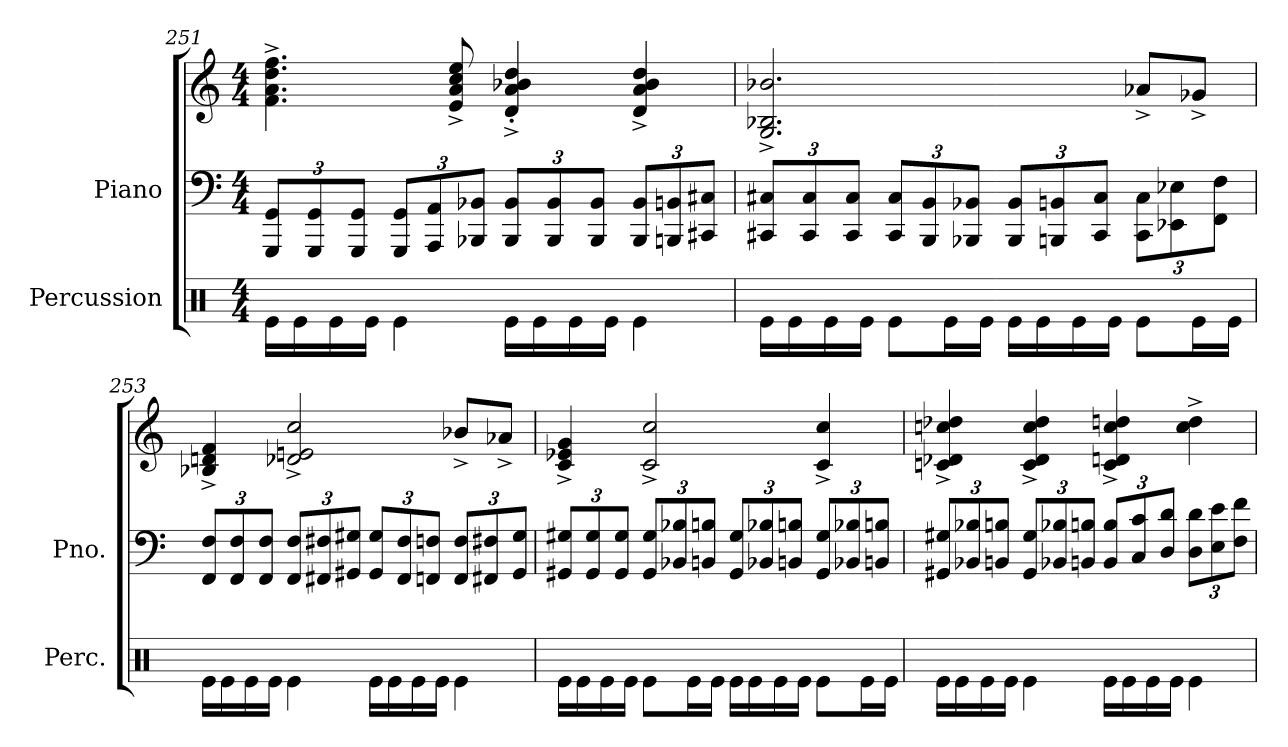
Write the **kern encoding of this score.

**kern	**kern	**kern
*part2	*part1	*part1
*staff3	*staff2	*staff1
*I"Percussion	*I"Piano	*
*I'Perc.	*I'Pno.	*
*clefX	*clefF4	*clefG2
*k[]	*k[]	*k[]
*	*C:	*C:
*M4/4	*M4/4	*M4/4
=251	=251	=251
16Re\LL	12GGG/ 12GG/L	4.f\^ 4.a\^ 4.dd\^ 4.ff\^
16Re\	.	.
.	12GGG/ 12GG/	.
16Re\	.	.
.	12GGG/ 12GG/J	.
16Re\JJ	.	.
4Re\	12GGG/ 12GG/L	.
.	12AAA/ 12AA/	.
.	.	8e/^ 8a/^ 8cc/^ 8ee/^
.	12BBB-X/ 12BB-X/J	.
16Re\LL	12BBB-/ 12BB-/L	4d/'^ 4a/'^ 4b-X/'^ 4dd/'^
16Re\	.	.
.	12BBB-/ 12BB-/	.
16Re\	.	.
.	12BBB-/ 12BB-/J	.
16Re\JJ	.	.
4Re\	12BBB-/ 12BB-/L	4d/^ 4a/^ 4b-/^ 4dd/^
.	12BBBn/ 12BBn/	.
.	12CC#X/ 12C#X/J	.
=252	=252	=252
16Re\LL	12CC#X/ 12C#X/L	2.G/^ 2.B-X/^ 2.b-X/^
16Re\	.	.
.	12CC#/ 12C#/	.
16Re\	.	.
.	12CC#/ 12C#/J	.
16Re\JJ	.	.
8Re\L	12CC#/ 12C#/L	.
.	12BBB/ 12BB/	.
16Re\L	.	.
.	12BBB-X/ 12BB-X/J	.
16Re\JJ	.	.
16Re\LL	12BBB-/ 12BB-/L	.
16Re\	.	.
.	12BBBn/ 12BBn/	.
16Re\	.	.
.	12CC#/ 12C#/J	.
16Re\JJ	.	.
8Re\L	12CC#\ 12C#\L	8a-X^/L
.	12EE-X\ 12E-X\	.
16Re\L	.	8g-X^/J
.	12FF\ 12F\J	.
16Re\JJ	.	.
=253	=253	=253
16Re\LL	12FF/ 12F/L	4B-X/^ 4dn/^ 4f/^
16Re\	.	.
.	12FF/ 12F/	.
16Re\	.	.
.	12FF/ 12F/J	.
16Re\JJ	.	.
4Re\	12FF/ 12F/L	2d-X/^ 2en/^ 2cc/^
.	12FF#X/ 12F#X/	.
.	12GG#X/ 12G#X/J	.
16Re\LL	12GG#/ 12G#/L	.
16Re\	.	.
.	12FF#/ 12F#/	.
16Re\	.	.
.	12FFn/ 12Fn/J	.
16Re\JJ	.	.
4Re\	12FF/ 12F/L	8b-X^/L
.	12FF#X/ 12F#X/	.
.	.	8a-X^/J
.	12GG#/ 12G#/J	.
!!LO:LB:g=z
=254	=254	=254
16Re\LL	12GG#X/ 12G#X/L	4c/^ 4e-X/^ 4g/^
16Re\	.	.
.	12GG#/ 12G#/	.
16Re\	.	.
.	12GG#/ 12G#/J	.
16Re\JJ	.	.
8Re\L	12GG#/ 12G#/L	2c/^ 2cc/^
.	12BB-X/ 12B-X/	.
16Re\L	.	.
.	12BBn/ 12Bn/J	.
16Re\JJ	.	.
16Re\LL	12GG#/ 12G#/L	.
16Re\	.	.
.	12BB-X/ 12B-X/	.
16Re\	.	.
.	12BBn/ 12Bn/J	.
16Re\JJ	.	.
8Re\L	12GG#/ 12G#/L	4c/^ 4cc/^
.	12BB-X/ 12B-X/	.
16Re\L	.	.
.	12BBn/ 12Bn/J	.
16Re\JJ	.	.
=255	=255	=255
16Re\LL	12GG#X/ 12G#X/L	4cn/^ 4d-X/^ 4ccn/^ 4dd-X/^
16Re\	.	.
.	12BB-X/ 12B-X/	.
16Re\	.	.
.	12BBn/ 12Bn/J	.
16Re\JJ	.	.
4Re\	12GG#/ 12G#/L	4c/^ 4d-/^ 4cc/^ 4dd-/^
.	12BB-X/ 12B-X/	.
.	12BBn/ 12Bn/J	.
16Re\LL	12BB/ 12B/L	4c/^ 4dn/^ 4cc/^ 4ddn/^
16Re\	.	.
.	12C/ 12c/	.
16Re\	.	.
.	12D/ 12d/J	.
16Re\JJ	.	.
4Re\	12D\ 12d\L	4cc\^ 4dd\^
.	12E\ 12e\	.
.	12F\ 12f\J	.
=	=	=
*-	*-	*-
